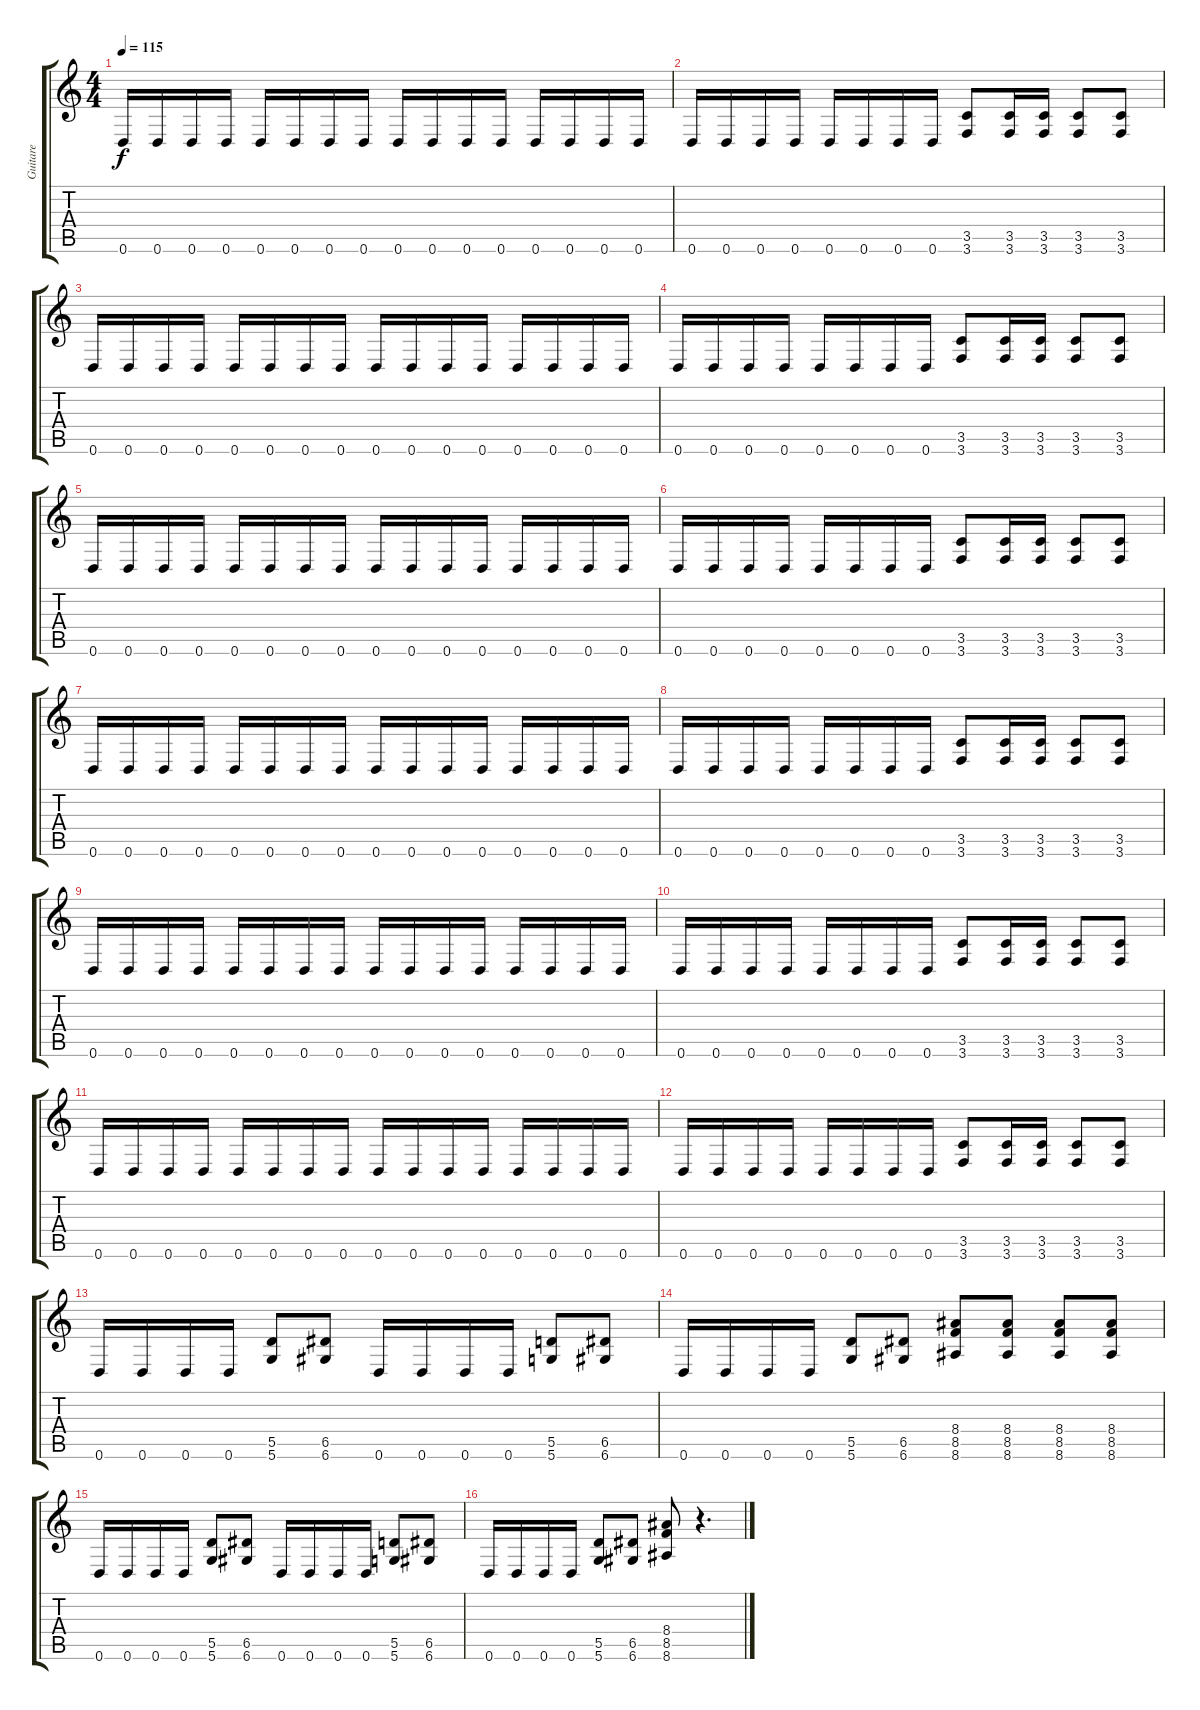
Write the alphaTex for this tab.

\track ("Guitare" "Guitare") {instrument distortionguitar}
\staff {score tabs}
\tuning (E4 B3 G3 D3 A2 D2) {hide}
\ts (4 4)
\tempo 115
\clef g2
\ks c
0.6.16{dy f} 0.6.16 0.6.16 0.6.16 0.6.16 0.6.16 0.6.16 0.6.16 0.6.16 0.6.16 0.6.16 0.6.16 0.6.16 0.6.16 0.6.16 0.6.16 |
0.6.16 0.6.16 0.6.16 0.6.16 0.6.16 0.6.16 0.6.16 0.6.16 (3.5 3.6).8 (3.5 3.6).16 (3.5 3.6).16 (3.5 3.6).8 (3.5 3.6).8 |
0.6.16 0.6.16 0.6.16 0.6.16 0.6.16 0.6.16 0.6.16 0.6.16 0.6.16 0.6.16 0.6.16 0.6.16 0.6.16 0.6.16 0.6.16 0.6.16 |
0.6.16 0.6.16 0.6.16 0.6.16 0.6.16 0.6.16 0.6.16 0.6.16 (3.5 3.6).8 (3.5 3.6).16 (3.5 3.6).16 (3.5 3.6).8 (3.5 3.6).8 |
0.6.16 0.6.16 0.6.16 0.6.16 0.6.16 0.6.16 0.6.16 0.6.16 0.6.16 0.6.16 0.6.16 0.6.16 0.6.16 0.6.16 0.6.16 0.6.16 |
0.6.16 0.6.16 0.6.16 0.6.16 0.6.16 0.6.16 0.6.16 0.6.16 (3.5 3.6).8 (3.5 3.6).16 (3.5 3.6).16 (3.5 3.6).8 (3.5 3.6).8 |
0.6.16 0.6.16 0.6.16 0.6.16 0.6.16 0.6.16 0.6.16 0.6.16 0.6.16 0.6.16 0.6.16 0.6.16 0.6.16 0.6.16 0.6.16 0.6.16 |
0.6.16 0.6.16 0.6.16 0.6.16 0.6.16 0.6.16 0.6.16 0.6.16 (3.5 3.6).8 (3.5 3.6).16 (3.5 3.6).16 (3.5 3.6).8 (3.5 3.6).8 |
0.6.16 0.6.16 0.6.16 0.6.16 0.6.16 0.6.16 0.6.16 0.6.16 0.6.16 0.6.16 0.6.16 0.6.16 0.6.16 0.6.16 0.6.16 0.6.16 |
0.6.16 0.6.16 0.6.16 0.6.16 0.6.16 0.6.16 0.6.16 0.6.16 (3.5 3.6).8 (3.5 3.6).16 (3.5 3.6).16 (3.5 3.6).8 (3.5 3.6).8 |
0.6.16 0.6.16 0.6.16 0.6.16 0.6.16 0.6.16 0.6.16 0.6.16 0.6.16 0.6.16 0.6.16 0.6.16 0.6.16 0.6.16 0.6.16 0.6.16 |
0.6.16 0.6.16 0.6.16 0.6.16 0.6.16 0.6.16 0.6.16 0.6.16 (3.5 3.6).8 (3.5 3.6).16 (3.5 3.6).16 (3.5 3.6).8 (3.5 3.6).8 |
0.6.16 0.6.16 0.6.16 0.6.16 (5.5 5.6).8 (6.5 6.6).8 0.6.16 0.6.16 0.6.16 0.6.16 (5.5 5.6).8 (6.5 6.6).8 |
0.6.16 0.6.16 0.6.16 0.6.16 (5.5 5.6).8 (6.5 6.6).8 (8.4 8.5 8.6).8 (8.4 8.5 8.6).8 (8.4 8.5 8.6).8 (8.4 8.5 8.6).8 |
0.6.16 0.6.16 0.6.16 0.6.16 (5.5 5.6).8 (6.5 6.6).8 0.6.16 0.6.16 0.6.16 0.6.16 (5.5 5.6).8 (6.5 6.6).8 |
0.6.16 0.6.16 0.6.16 0.6.16 (5.5 5.6).8 (6.5 6.6).8 (8.4 8.5 8.6).8 r.4{d}
